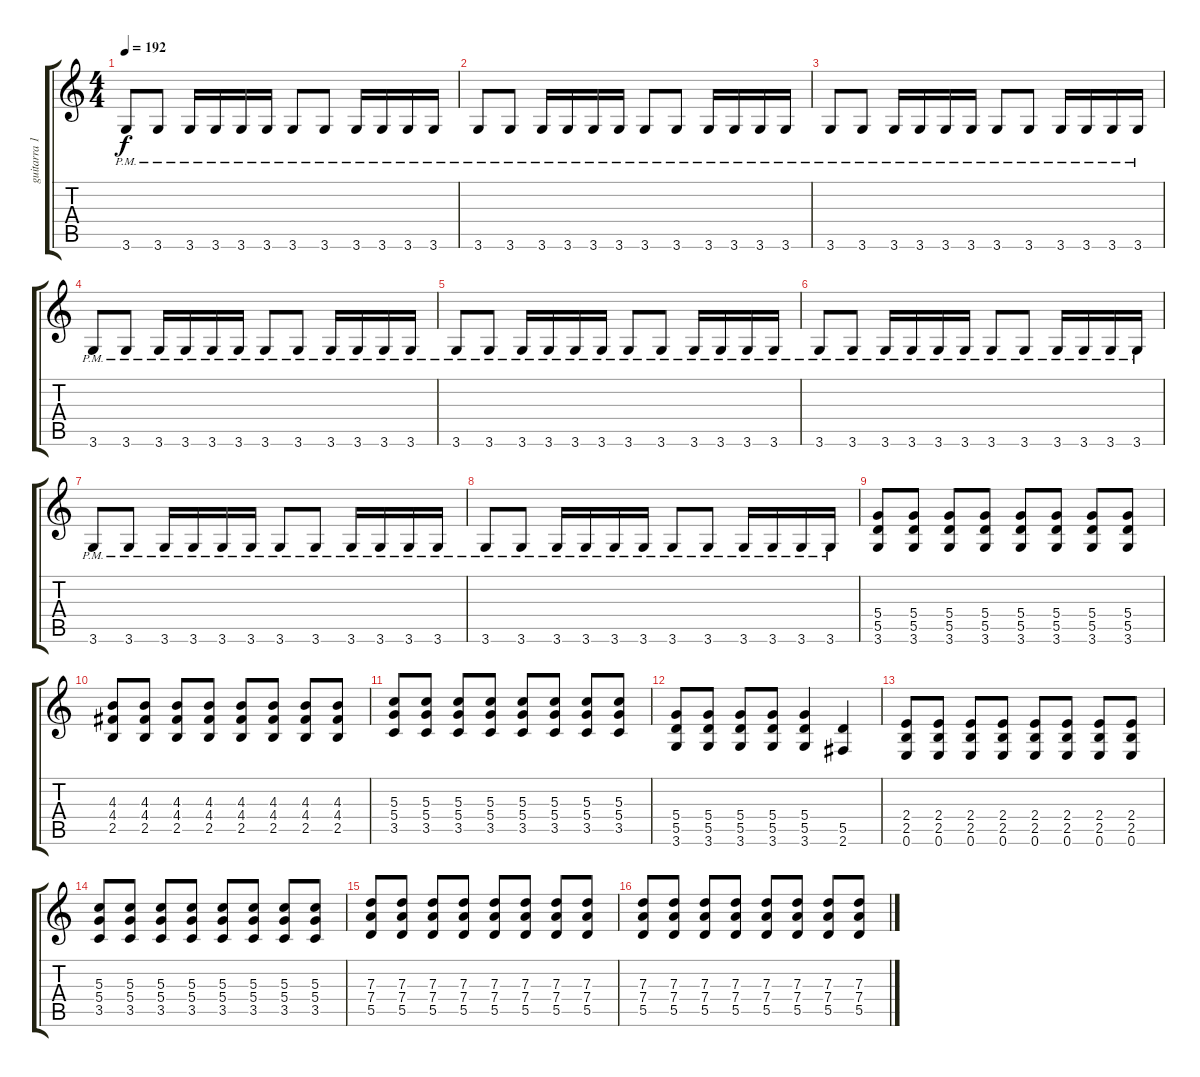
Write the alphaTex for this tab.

\track ("guitarra 1" "guitarra 1") {instrument overdrivenguitar}
\staff {score tabs}
\tuning (E4 B3 G3 D3 A2 E2) {hide}
\ts (4 4)
\tempo 192
\clef g2
\ks c
3.6{pm}.8{dy f instrument overdrivenguitar} 3.6{pm}.8 3.6{pm}.16 3.6{pm}.16 3.6{pm}.16 3.6{pm}.16 3.6{pm}.8 3.6{pm}.8 3.6{pm}.16 3.6{pm}.16 3.6{pm}.16 3.6{pm}.16 |
3.6{pm}.8 3.6{pm}.8 3.6{pm}.16 3.6{pm}.16 3.6{pm}.16 3.6{pm}.16 3.6{pm}.8 3.6{pm}.8 3.6{pm}.16 3.6{pm}.16 3.6{pm}.16 3.6{pm}.16 |
3.6{pm}.8 3.6{pm}.8 3.6{pm}.16 3.6{pm}.16 3.6{pm}.16 3.6{pm}.16 3.6{pm}.8 3.6{pm}.8 3.6{pm}.16 3.6{pm}.16 3.6{pm}.16 3.6{pm}.16 |
3.6{pm}.8 3.6{pm}.8 3.6{pm}.16 3.6{pm}.16 3.6{pm}.16 3.6{pm}.16 3.6{pm}.8 3.6{pm}.8 3.6{pm}.16 3.6{pm}.16 3.6{pm}.16 3.6{pm}.16 |
3.6{pm}.8 3.6{pm}.8 3.6{pm}.16 3.6{pm}.16 3.6{pm}.16 3.6{pm}.16 3.6{pm}.8 3.6{pm}.8 3.6{pm}.16 3.6{pm}.16 3.6{pm}.16 3.6{pm}.16 |
3.6{pm}.8 3.6{pm}.8 3.6{pm}.16 3.6{pm}.16 3.6{pm}.16 3.6{pm}.16 3.6{pm}.8 3.6{pm}.8 3.6{pm}.16 3.6{pm}.16 3.6{pm}.16 3.6{pm}.16 |
3.6{pm}.8 3.6{pm}.8 3.6{pm}.16 3.6{pm}.16 3.6{pm}.16 3.6{pm}.16 3.6{pm}.8 3.6{pm}.8 3.6{pm}.16 3.6{pm}.16 3.6{pm}.16 3.6{pm}.16 |
3.6{pm}.8 3.6{pm}.8 3.6{pm}.16 3.6{pm}.16 3.6{pm}.16 3.6{pm}.16 3.6{pm}.8 3.6{pm}.8 3.6{pm}.16 3.6{pm}.16 3.6{pm}.16 3.6{pm}.16 |
(5.4 5.5 3.6).8 (5.4 5.5 3.6).8 (5.4 5.5 3.6).8 (5.4 5.5 3.6).8 (5.4 5.5 3.6).8 (5.4 5.5 3.6).8 (5.4 5.5 3.6).8 (5.4 5.5 3.6).8 |
(4.3 4.4 2.5).8 (4.3 4.4 2.5).8 (4.3 4.4 2.5).8 (4.3 4.4 2.5).8 (4.3 4.4 2.5).8 (4.3 4.4 2.5).8 (4.3 4.4 2.5).8 (4.3 4.4 2.5).8 |
(5.3 5.4 3.5).8 (5.3 5.4 3.5).8 (5.3 5.4 3.5).8 (5.3 5.4 3.5).8 (5.3 5.4 3.5).8 (5.3 5.4 3.5).8 (5.3 5.4 3.5).8 (5.3 5.4 3.5).8 |
(5.4 5.5 3.6).8 (5.4 5.5 3.6).8 (5.4 5.5 3.6).8 (5.4 5.5 3.6).8 (5.4 5.5 3.6).4 (5.5 2.6).4 |
(2.4 2.5 0.6).8 (2.4 2.5 0.6).8 (2.4 2.5 0.6).8 (2.4 2.5 0.6).8 (2.4 2.5 0.6).8 (2.4 2.5 0.6).8 (2.4 2.5 0.6).8 (2.4 2.5 0.6).8 |
(5.3 5.4 3.5).8 (5.3 5.4 3.5).8 (5.3 5.4 3.5).8 (5.3 5.4 3.5).8 (5.3 5.4 3.5).8 (5.3 5.4 3.5).8 (5.3 5.4 3.5).8 (5.3 5.4 3.5).8 |
(7.3 7.4 5.5).8 (7.3 7.4 5.5).8 (7.3 7.4 5.5).8 (7.3 7.4 5.5).8 (7.3 7.4 5.5).8 (7.3 7.4 5.5).8 (7.3 7.4 5.5).8 (7.3 7.4 5.5).8 |
(7.3 7.4 5.5).8 (7.3 7.4 5.5).8 (7.3 7.4 5.5).8 (7.3 7.4 5.5).8 (7.3 7.4 5.5).8 (7.3 7.4 5.5).8 (7.3 7.4 5.5).8 (7.3 7.4 5.5).8
